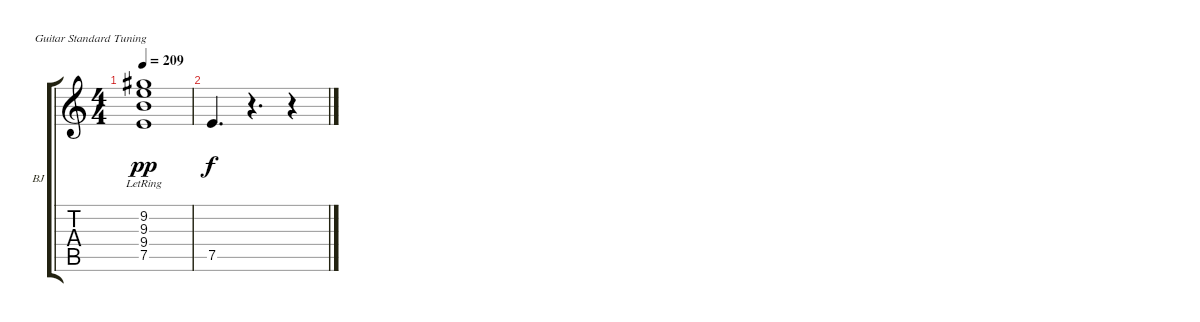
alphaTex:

\defaultSystemsLayout 4
\bracketExtendMode groupsimilarinstruments
\firstSystemTrackNameOrientation horizontal
\otherSystemsTrackNameOrientation horizontal
\track ("Rhythm Guitar- Billie Joe" "BJ") {instrument distortionguitar}
\staff {score tabs}
\tuning (E4 B3 G3 D3 A2 E2)
\ts (4 4)
\tempo 209
\clef g2
\ks c
(7.5{lr t} 9.4{lr t} 9.3{lr t} 9.2{lr t}).1{dy pp} |
7.5.4{d dy f} r.4{d} r.4
